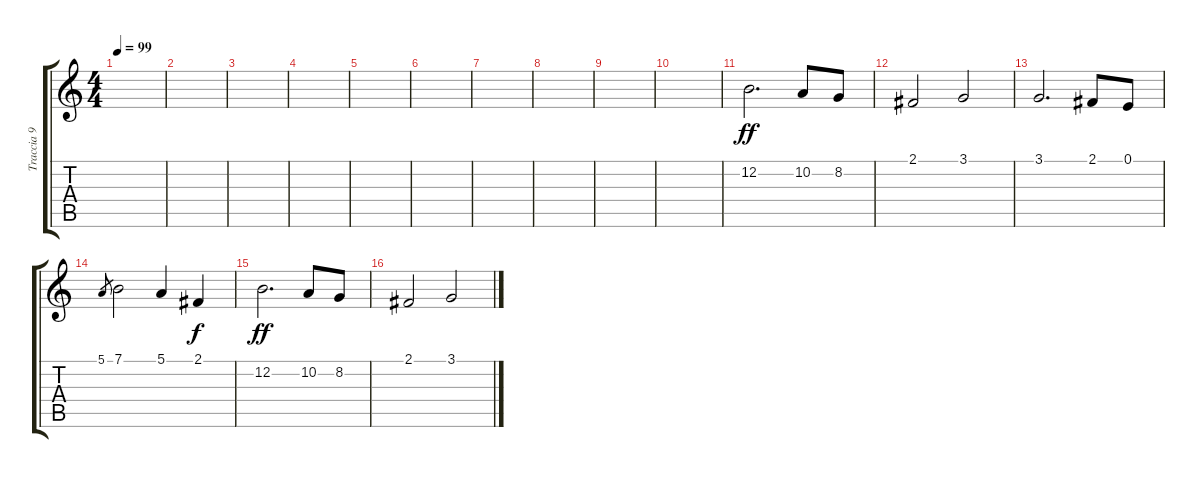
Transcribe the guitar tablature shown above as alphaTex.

\track ("Traccia 9" "Traccia 9") {instrument reedorgan}
\staff {score tabs}
\tuning (E4 B3 G3 D3 A2 E2) {hide}
\ts (4 4)
\tempo 99
\clef g2
\ks c
|
|
|
|
|
|
|
|
|
|
12.2.2{d dy ff volume 11 instrument lead2sawtooth} 10.2.8 8.2.8 |
2.1.2 3.1.2 |
3.1.2{d} 2.1.8 0.1.8 |
5.1.8{gr} 7.1.2 5.1.4 2.1.4{dy f} |
12.2.2{d dy ff volume 11 instrument lead2sawtooth} 10.2.8 8.2.8 |
2.1.2 3.1.2
